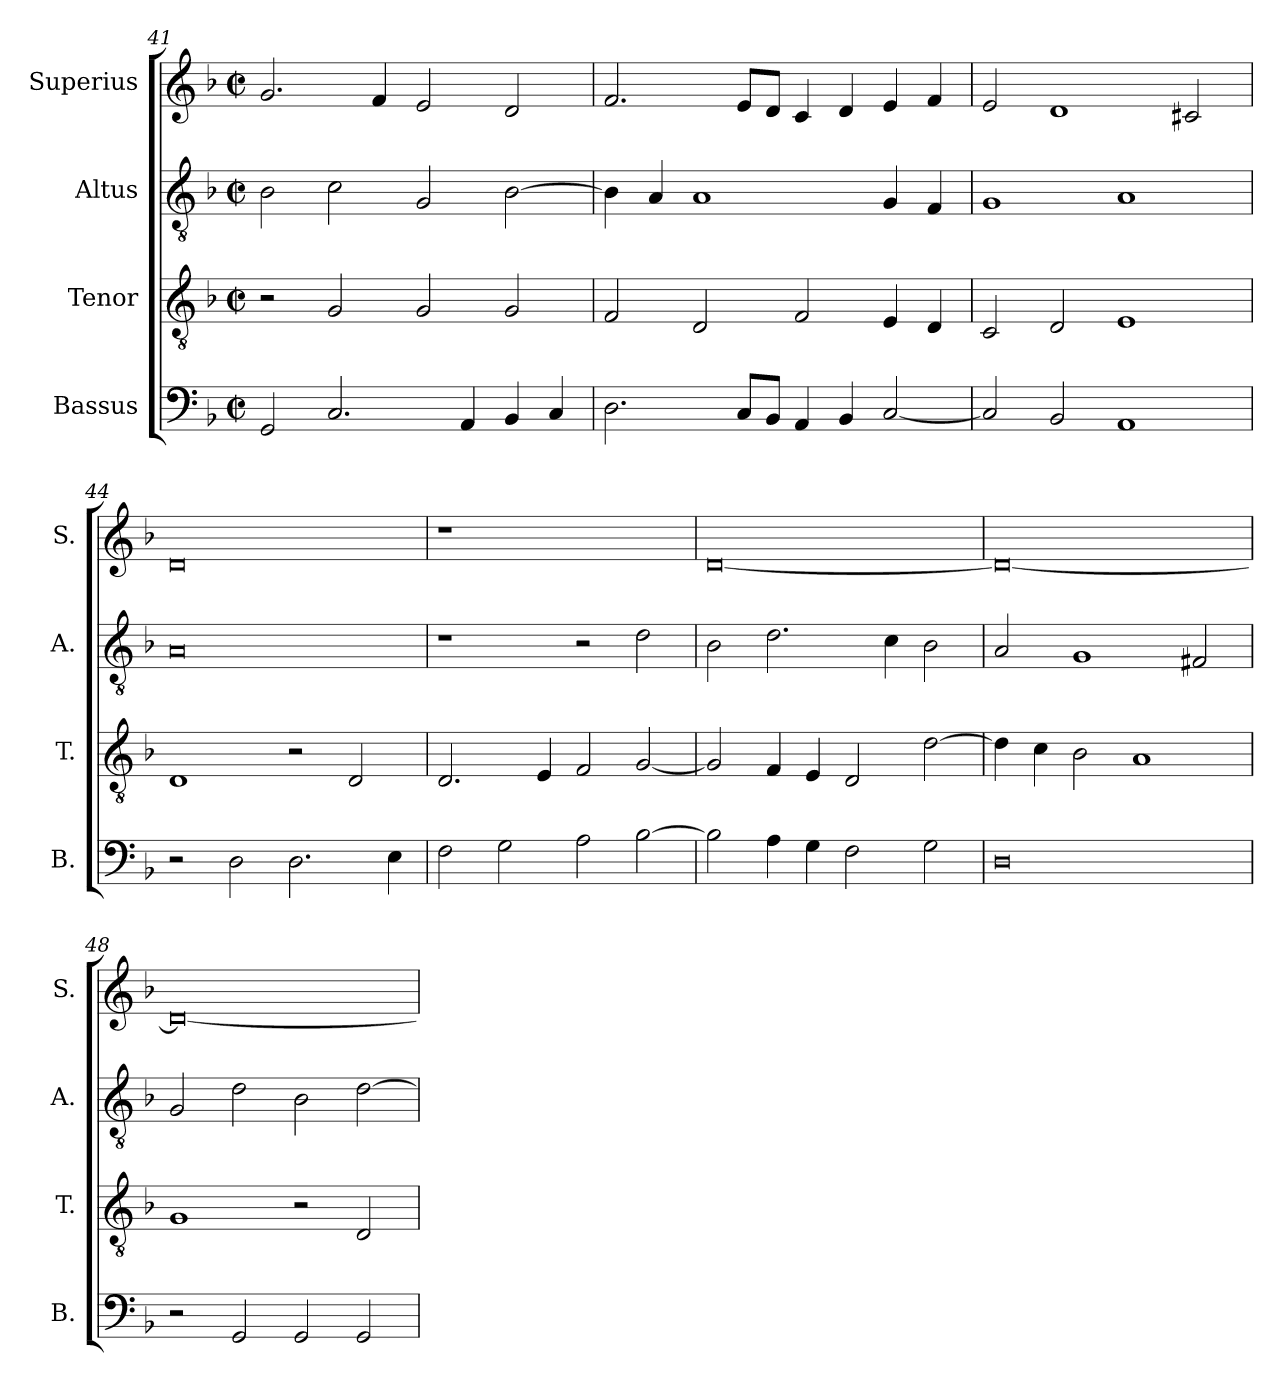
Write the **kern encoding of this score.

**kern	**kern	**kern	**kern
*part4	*part3	*part2	*part1
*staff4	*staff3	*staff2	*staff1
*I"Bassus	*I"Tenor	*I"Altus	*I"Superius
*I'B.	*I'T.	*I'A.	*I'S.
*clefF4	*clefGv2	*clefGv2	*clefG2
*	*ITrd7c12	*ITrd7c12	*
*k[b-]	*k[b-]	*k[b-]	*k[b-]
*d:	*d:	*d:	*d:
*M2/2	*M2/2	*M2/2	*M2/2
*met(c|)	*met(c|)	*met(c|)	*met(c|)
=41	=41	=41	=41
2GGi/	2r	2BB-i\	2.gi/
2.Ci/	2GGi/	2Ci\	.
.	.	.	4fi/
.	2GGi/	2GGi/	2ei/
4AAi/	.	.	.
4BB-i/	2GGi/	[>2BB-i\	2di/
4Ci/	.	.	.
=42	=42	=42	=42
2.Di\	2FFi/	4BB-i\]	2.fi/
.	.	4AAi/	.
.	2DDi/	1AAi	.
8Ci/L	.	.	8ei/L
8BB-i/J	.	.	8di/J
4AAi/	2FFi/	.	4ci/
4BB-i/	.	.	4di/
[<2Ci/	4EEi/	4GGi/	4ei/
.	4DDi/	4FFi/	4fi/
=43	=43	=43	=43
2Ci/]	2CCi/	1GGi	2ei/
2BB-i/	2DDi/	.	1di
1AAi	1EEi	1AAi	.
.	.	.	2c#Xi/
!!LO:LB:g=z
=44	=44	=44	=44
2r	1DDi	0AAi	0di
2Di\	.	.	.
2.Di\	2r	.	.
.	2DDi/	.	.
4Ei\	.	.	.
=45	=45	=45	=45
!	!	!	!LO:N:vis=1
2Fi\	2.DDi/	1r	1r
2Gi\	.	.	.
.	4EEi/	.	.
2Ai\	2FFi/	2r	1ryy
[>2B-i\	[<2GGi/	2Di\	.
=46	=46	=46	=46
2B-i\]	2GGi/]	2BB-i\	[<0di
4Ai\	4FFi/	2.Di\	.
4Gi\	4EEi/	.	.
2Fi\	2DDi/	.	.
.	.	4Ci\	.
2Gi\	[>2Di\	2BB-i\	.
!!LO:LB:g=z
=47	=47	=47	=47
0Di	4Di\]	2AAi/	0di_<
.	4Ci\	.	.
.	2BB-i\	1GGi	.
.	1AAi	.	.
.	.	2FF#Xi/	.
=48	=48	=48	=48
2r	1GGi	2GGi/	0di_<
2GGi/	.	2Di\	.
2GGi/	2r	2BB-i\	.
2GGi/	2DDi/	[>2Di\	.
=	=	=	=
*-	*-	*-	*-
